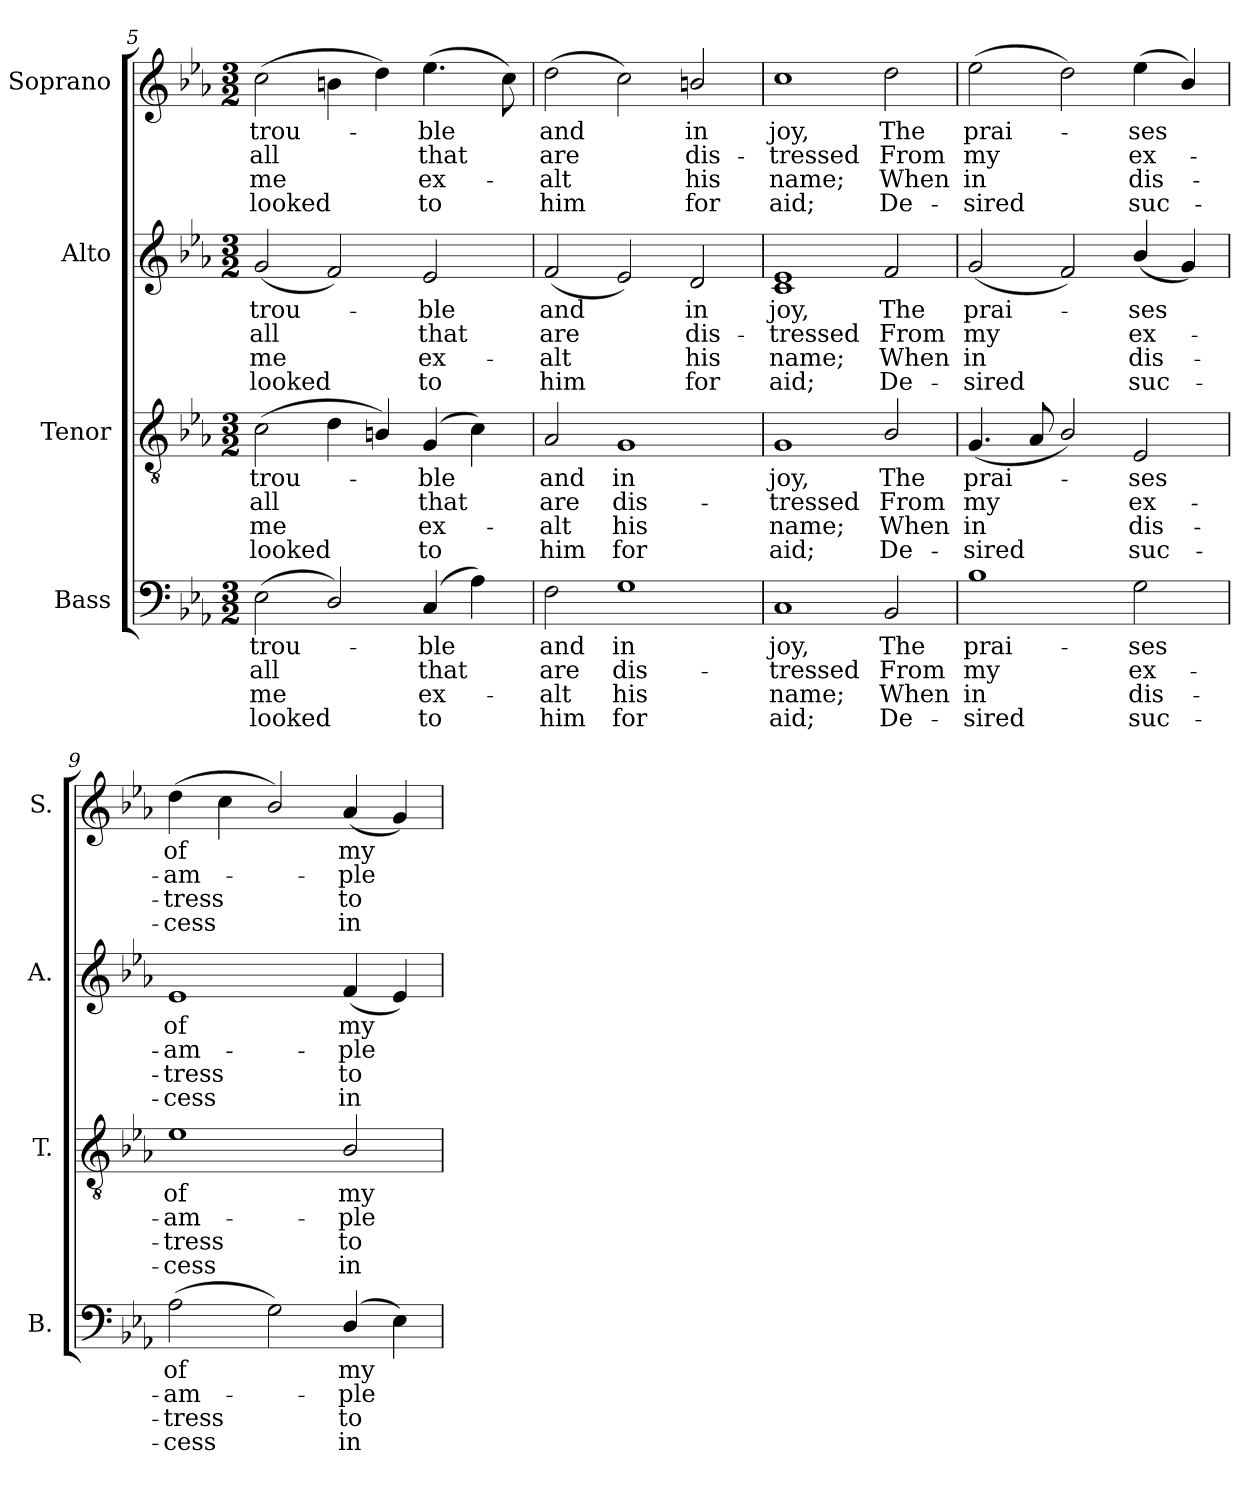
**kern	**text	**text	**text	**text	**kern	**text	**text	**text	**text	**kern	**text	**text	**text	**text	**kern	**text	**text	**text	**text
*part4	*part4	*part4	*part4	*part4	*part3	*part3	*part3	*part3	*part3	*part2	*part2	*part2	*part2	*part2	*part1	*part1	*part1	*part1	*part1
*staff4	*staff4	*staff4	*staff4	*staff4	*staff3	*staff3	*staff3	*staff3	*staff3	*staff2	*staff2	*staff2	*staff2	*staff2	*staff1	*staff1	*staff1	*staff1	*staff1
*I"Bass	*	*	*	*	*I"Tenor	*	*	*	*	*I"Alto	*	*	*	*	*I"Soprano	*	*	*	*
*I'B.	*	*	*	*	*I'T.	*	*	*	*	*I'A.	*	*	*	*	*I'S.	*	*	*	*
!!LO:LB:g=z
*clefF4	*	*	*	*	*clefGv2	*	*	*	*	*clefG2	*	*	*	*	*clefG2	*	*	*	*
*	*	*	*	*	*ITrd7c12	*	*	*	*	*	*	*	*	*	*	*	*	*	*
*k[b-e-a-]	*	*	*	*	*k[b-e-a-]	*	*	*	*	*k[b-e-a-]	*	*	*	*	*k[b-e-a-]	*	*	*	*
*E-:	*	*	*	*	*E-:	*	*	*	*	*E-:	*	*	*	*	*E-:	*	*	*	*
*M3/2	*	*	*	*	*M3/2	*	*	*	*	*M3/2	*	*	*	*	*M3/2	*	*	*	*
=5	=5	=5	=5	=5	=5	=5	=5	=5	=5	=5	=5	=5	=5	=5	=5	=5	=5	=5	=5
!	!LO:LY:b:color=#000000	!LO:LY:b:color=#000000	!LO:LY:b:color=#000000	!LO:LY:b:color=#000000	!	!	!	!	!	!	!	!	!	!	!	!	!	!	!
!	!	!	!	!	!	!LO:LY:b:color=#000000	!LO:LY:b:color=#000000	!LO:LY:b:color=#000000	!LO:LY:b:color=#000000	!	!	!	!	!	!	!	!	!	!
!	!	!	!	!	!	!	!	!	!	!	!LO:LY:b:color=#000000	!LO:LY:b:color=#000000	!LO:LY:b:color=#000000	!LO:LY:b:color=#000000	!	!	!	!	!
!	!	!	!	!	!	!	!	!	!	!	!	!	!	!	!	!LO:LY:b:color=#000000	!LO:LY:b:color=#000000	!LO:LY:b:color=#000000	!LO:LY:b:color=#000000
(2E-i\	trou-	all	me	looked	(2Ci\	trou-	all	me	looked	(2gi/	trou-	all	me	looked	(2cci\	trou-	all	me	looked
2Di/)	.	.	.	.	4Di\	.	.	.	.	2fi/)	.	.	.	.	4bni\	.	.	.	.
.	.	.	.	.	4BBni/)	.	.	.	.	.	.	.	.	.	4ddi\)	.	.	.	.
!	!LO:LY:b:color=#000000	!LO:LY:b:color=#000000	!LO:LY:b:color=#000000	!LO:LY:b:color=#000000	!	!	!	!	!	!	!	!	!	!	!	!	!	!	!
!	!	!	!	!	!	!LO:LY:b:color=#000000	!LO:LY:b:color=#000000	!LO:LY:b:color=#000000	!LO:LY:b:color=#000000	!	!	!	!	!	!	!	!	!	!
!	!	!	!	!	!	!	!	!	!	!	!LO:LY:b:color=#000000	!LO:LY:b:color=#000000	!LO:LY:b:color=#000000	!LO:LY:b:color=#000000	!	!	!	!	!
!	!	!	!	!	!	!	!	!	!	!	!	!	!	!	!	!LO:LY:b:color=#000000	!LO:LY:b:color=#000000	!LO:LY:b:color=#000000	!LO:LY:b:color=#000000
(4Ci/	-ble	that	ex-	-to	(4GGi/	-ble	that	ex-	-to	2e-i/	-ble	that	ex-	-to	(4.ee-i\	-ble	that	ex-	-to
4A-i\)	.	.	.	.	4Ci\)	.	.	.	.	.	.	.	.	.	.	.	.	.	.
.	.	.	.	.	.	.	.	.	.	.	.	.	.	.	8cci\)	.	.	.	.
=6	=6	=6	=6	=6	=6	=6	=6	=6	=6	=6	=6	=6	=6	=6	=6	=6	=6	=6	=6
!	!LO:LY:b:color=#000000	!LO:LY:b:color=#000000	!LO:LY:b:color=#000000	!LO:LY:b:color=#000000	!	!	!	!	!	!	!	!	!	!	!	!	!	!	!
!	!	!	!	!	!	!LO:LY:b:color=#000000	!LO:LY:b:color=#000000	!LO:LY:b:color=#000000	!LO:LY:b:color=#000000	!	!	!	!	!	!	!	!	!	!
!	!	!	!	!	!	!	!	!	!	!	!LO:LY:b:color=#000000	!LO:LY:b:color=#000000	!LO:LY:b:color=#000000	!LO:LY:b:color=#000000	!	!	!	!	!
!	!	!	!	!	!	!	!	!	!	!	!	!	!	!	!	!LO:LY:b:color=#000000	!LO:LY:b:color=#000000	!LO:LY:b:color=#000000	!LO:LY:b:color=#000000
2Fi\	and	are	alt	him	2AA-i/	and	are	alt	him	(2fi/	and	are	alt	him	(2ddi\	and	are	alt	him
!	!LO:LY:b:color=#000000	!LO:LY:b:color=#000000	!LO:LY:b:color=#000000	!LO:LY:b:color=#000000	!	!	!	!	!	!	!	!	!	!	!	!	!	!	!
!	!	!	!	!	!	!LO:LY:b:color=#000000	!LO:LY:b:color=#000000	!LO:LY:b:color=#000000	!LO:LY:b:color=#000000	!	!	!	!	!	!	!	!	!	!
1Gi	in	dis-	his	for	1GGi	in	dis-	his	for	2e-i/)	.	.	.	.	2cci\)	.	.	.	.
!	!	!	!	!	!	!	!	!	!	!	!LO:LY:b:color=#000000	!LO:LY:b:color=#000000	!LO:LY:b:color=#000000	!LO:LY:b:color=#000000	!	!	!	!	!
!	!	!	!	!	!	!	!	!	!	!	!	!	!	!	!	!LO:LY:b:color=#000000	!LO:LY:b:color=#000000	!LO:LY:b:color=#000000	!LO:LY:b:color=#000000
.	.	.	.	.	.	.	.	.	.	2di/	in	dis-	his	for	2bni/	in	dis-	his	for
=7	=7	=7	=7	=7	=7	=7	=7	=7	=7	=7	=7	=7	=7	=7	=7	=7	=7	=7	=7
!	!LO:LY:b:color=#000000	!LO:LY:b:color=#000000	!LO:LY:b:color=#000000	!LO:LY:b:color=#000000	!	!	!	!	!	!	!	!	!	!	!	!	!	!	!
!	!	!	!	!	!	!LO:LY:b:color=#000000	!LO:LY:b:color=#000000	!LO:LY:b:color=#000000	!LO:LY:b:color=#000000	!	!	!	!	!	!	!	!	!	!
!	!	!	!	!	!	!	!	!	!	!	!LO:LY:b:color=#000000	!LO:LY:b:color=#000000	!LO:LY:b:color=#000000	!LO:LY:b:color=#000000	!	!	!	!	!
!	!	!	!	!	!	!	!	!	!	!	!	!	!	!	!	!LO:LY:b:color=#000000	!LO:LY:b:color=#000000	!LO:LY:b:color=#000000	!LO:LY:b:color=#000000
1Ci	joy,	-tressed	name;	aid;	1GGi	joy,	-tressed	name;	aid;	1ci 1e-i	joy,	-tressed	name;	aid;	1cci	joy,	-tressed	name;	aid;
!	!LO:LY:b:color=#000000	!LO:LY:b:color=#000000	!LO:LY:b:color=#000000	!LO:LY:b:color=#000000	!	!	!	!	!	!	!	!	!	!	!	!	!	!	!
!	!	!	!	!	!	!LO:LY:b:color=#000000	!LO:LY:b:color=#000000	!LO:LY:b:color=#000000	!LO:LY:b:color=#000000	!	!	!	!	!	!	!	!	!	!
!	!	!	!	!	!	!	!	!	!	!	!LO:LY:b:color=#000000	!LO:LY:b:color=#000000	!LO:LY:b:color=#000000	!LO:LY:b:color=#000000	!	!	!	!	!
!	!	!	!	!	!	!	!	!	!	!	!	!	!	!	!	!LO:LY:b:color=#000000	!LO:LY:b:color=#000000	!LO:LY:b:color=#000000	!LO:LY:b:color=#000000
2BB-i/	The	From	When	De-	2BB-i/	The	From	When	De-	2fi/	The	From	When	De-	2ddi\	The	From	When	De-
=8	=8	=8	=8	=8	=8	=8	=8	=8	=8	=8	=8	=8	=8	=8	=8	=8	=8	=8	=8
!	!LO:LY:b:color=#000000	!LO:LY:b:color=#000000	!LO:LY:b:color=#000000	!LO:LY:b:color=#000000	!	!	!	!	!	!	!	!	!	!	!	!	!	!	!
!	!	!	!	!	!	!LO:LY:b:color=#000000	!LO:LY:b:color=#000000	!LO:LY:b:color=#000000	!LO:LY:b:color=#000000	!	!	!	!	!	!	!	!	!	!
!	!	!	!	!	!	!	!	!	!	!	!LO:LY:b:color=#000000	!LO:LY:b:color=#000000	!LO:LY:b:color=#000000	!LO:LY:b:color=#000000	!	!	!	!	!
!	!	!	!	!	!	!	!	!	!	!	!	!	!	!	!	!LO:LY:b:color=#000000	!LO:LY:b:color=#000000	!LO:LY:b:color=#000000	!LO:LY:b:color=#000000
1B-i	prai-	my	-in	sired	(4.GGi/	prai-	my	-in	sired	(2gi/	prai-	my	-in	sired	(2ee-i\	prai-	my	-in	sired
.	.	.	.	.	8AA-i/	.	.	.	.	.	.	.	.	.	.	.	.	.	.
.	.	.	.	.	2BB-i/)	.	.	.	.	2fi/)	.	.	.	.	2ddi\)	.	.	.	.
!	!LO:LY:b:color=#000000	!LO:LY:b:color=#000000	!LO:LY:b:color=#000000	!LO:LY:b:color=#000000	!	!	!	!	!	!	!	!	!	!	!	!	!	!	!
!	!	!	!	!	!	!LO:LY:b:color=#000000	!LO:LY:b:color=#000000	!LO:LY:b:color=#000000	!LO:LY:b:color=#000000	!	!	!	!	!	!	!	!	!	!
!	!	!	!	!	!	!	!	!	!	!	!LO:LY:b:color=#000000	!LO:LY:b:color=#000000	!LO:LY:b:color=#000000	!LO:LY:b:color=#000000	!	!	!	!	!
!	!	!	!	!	!	!	!	!	!	!	!	!	!	!	!	!LO:LY:b:color=#000000	!LO:LY:b:color=#000000	!LO:LY:b:color=#000000	!LO:LY:b:color=#000000
2Gi\	-ses	ex-	dis-	-suc-	2EE-i/	-ses	ex-	dis-	-suc-	(4b-i/	-ses	ex-	dis-	-suc-	(4ee-i\	-ses	ex-	dis-	-suc-
.	.	.	.	.	.	.	.	.	.	4gi/)	.	.	.	.	4b-i/)	.	.	.	.
=9	=9	=9	=9	=9	=9	=9	=9	=9	=9	=9	=9	=9	=9	=9	=9	=9	=9	=9	=9
!	!LO:LY:b:color=#000000	!LO:LY:b:color=#000000	!LO:LY:b:color=#000000	!LO:LY:b:color=#000000	!	!	!	!	!	!	!	!	!	!	!	!	!	!	!
!	!	!	!	!	!	!LO:LY:b:color=#000000	!LO:LY:b:color=#000000	!LO:LY:b:color=#000000	!LO:LY:b:color=#000000	!	!	!	!	!	!	!	!	!	!
!	!	!	!	!	!	!	!	!	!	!	!LO:LY:b:color=#000000	!LO:LY:b:color=#000000	!LO:LY:b:color=#000000	!LO:LY:b:color=#000000	!	!	!	!	!
!	!	!	!	!	!	!	!	!	!	!	!	!	!	!	!	!LO:LY:b:color=#000000	!LO:LY:b:color=#000000	!LO:LY:b:color=#000000	!LO:LY:b:color=#000000
(2A-i\	of	-am-	-tress	cess	1E-i	of	-am-	-tress	cess	1e-i	of	-am-	-tress	cess	(4ddi\	of	-am-	-tress	cess
.	.	.	.	.	.	.	.	.	.	.	.	.	.	.	4cci\	.	.	.	.
2Gi\)	.	.	.	.	.	.	.	.	.	.	.	.	.	.	2b-i/)	.	.	.	.
!	!LO:LY:b:color=#000000	!LO:LY:b:color=#000000	!LO:LY:b:color=#000000	!LO:LY:b:color=#000000	!	!	!	!	!	!	!	!	!	!	!	!	!	!	!
!	!	!	!	!	!	!LO:LY:b:color=#000000	!LO:LY:b:color=#000000	!LO:LY:b:color=#000000	!LO:LY:b:color=#000000	!	!	!	!	!	!	!	!	!	!
!	!	!	!	!	!	!	!	!	!	!	!LO:LY:b:color=#000000	!LO:LY:b:color=#000000	!LO:LY:b:color=#000000	!LO:LY:b:color=#000000	!	!	!	!	!
!	!	!	!	!	!	!	!	!	!	!	!	!	!	!	!	!LO:LY:b:color=#000000	!LO:LY:b:color=#000000	!LO:LY:b:color=#000000	!LO:LY:b:color=#000000
(4Di/	my	-ple	to	in	2BB-i/	my	-ple	to	in	(4fi/	my	-ple	to	in	(4a-i/	my	-ple	to	in
4E-i\)	.	.	.	.	.	.	.	.	.	4e-i/)	.	.	.	.	4gi/)	.	.	.	.
=	=	=	=	=	=	=	=	=	=	=	=	=	=	=	=	=	=	=	=
*-	*-	*-	*-	*-	*-	*-	*-	*-	*-	*-	*-	*-	*-	*-	*-	*-	*-	*-	*-
